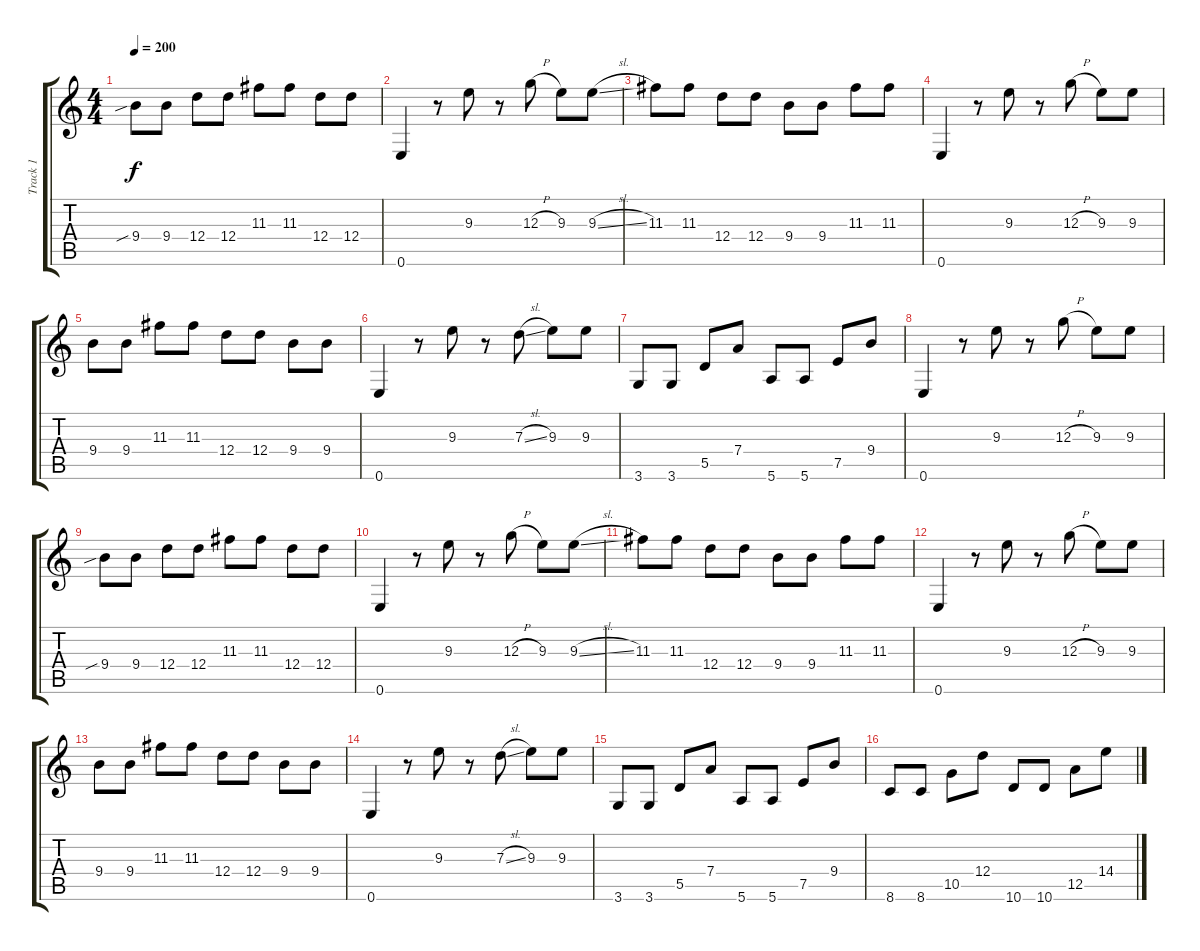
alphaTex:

\track ("Track 1" "Track 1") {instrument electricguitarjazz}
\staff {score tabs}
\tuning (E4 B3 G3 D3 A2 E2) {hide}
\ts (4 4)
\tempo 200
\clef g2
\ks c
9.4{sib}.8{dy f} 9.4.8 12.4.8 12.4.8 11.3.8 11.3.8 12.4.8 12.4.8 |
0.6.4 r.8 9.3.8 r.8 12.3{h}.8 9.3.8 9.3{sl}.8 |
11.3.8 11.3.8 12.4.8 12.4.8 9.4.8 9.4.8 11.3.8 11.3.8 |
0.6.4 r.8 9.3.8 r.8 12.3{h}.8 9.3.8 9.3.8 |
9.4.8 9.4.8 11.3.8 11.3.8 12.4.8 12.4.8 9.4.8 9.4.8 |
0.6.4 r.8 9.3.8 r.8 7.3{sl}.8 9.3.8 9.3.8 |
3.6.8 3.6.8 5.5.8 7.4.8 5.6.8 5.6.8 7.5.8 9.4.8 |
0.6.4 r.8 9.3.8 r.8 12.3{h}.8 9.3.8 9.3.8 |
9.4{sib}.8 9.4.8 12.4.8 12.4.8 11.3.8 11.3.8 12.4.8 12.4.8 |
0.6.4 r.8 9.3.8 r.8 12.3{h}.8 9.3.8 9.3{sl}.8 |
11.3.8 11.3.8 12.4.8 12.4.8 9.4.8 9.4.8 11.3.8 11.3.8 |
0.6.4 r.8 9.3.8 r.8 12.3{h}.8 9.3.8 9.3.8 |
9.4.8 9.4.8 11.3.8 11.3.8 12.4.8 12.4.8 9.4.8 9.4.8 |
0.6.4 r.8 9.3.8 r.8 7.3{sl}.8 9.3.8 9.3.8 |
3.6.8 3.6.8 5.5.8 7.4.8 5.6.8 5.6.8 7.5.8 9.4.8 |
8.6.8 8.6.8 10.5.8 12.4.8 10.6.8 10.6.8 12.5.8 14.4.8
